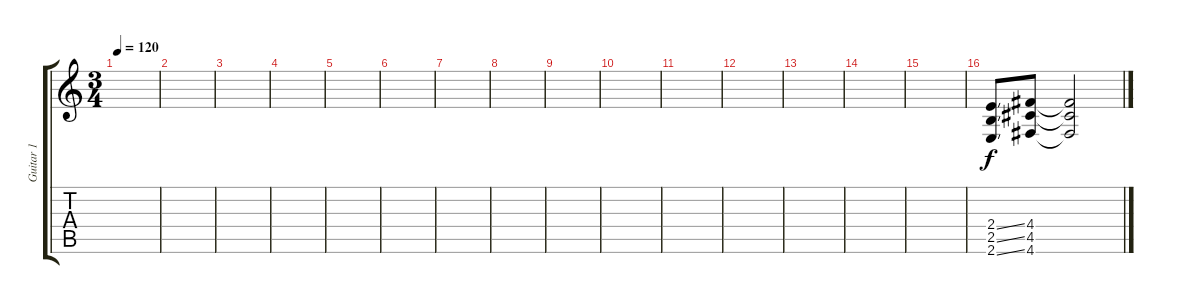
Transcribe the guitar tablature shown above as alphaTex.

\track ("Guitar 1" "Guitar 1") {instrument distortionguitar}
\staff {score tabs}
\tuning (E4 B3 G3 D3 A2 D2) {hide}
\ts (3 4)
\tempo 120
\clef g2
\ks c
|
|
|
|
|
|
|
|
|
|
|
|
|
|
|
(2.4{ss} 2.5{ss} 2.6{ss}).8{volume 1} (4.4 4.5 4.6).8 (4.4{t} 4.5{t} 4.6{t}).2{dy f}
